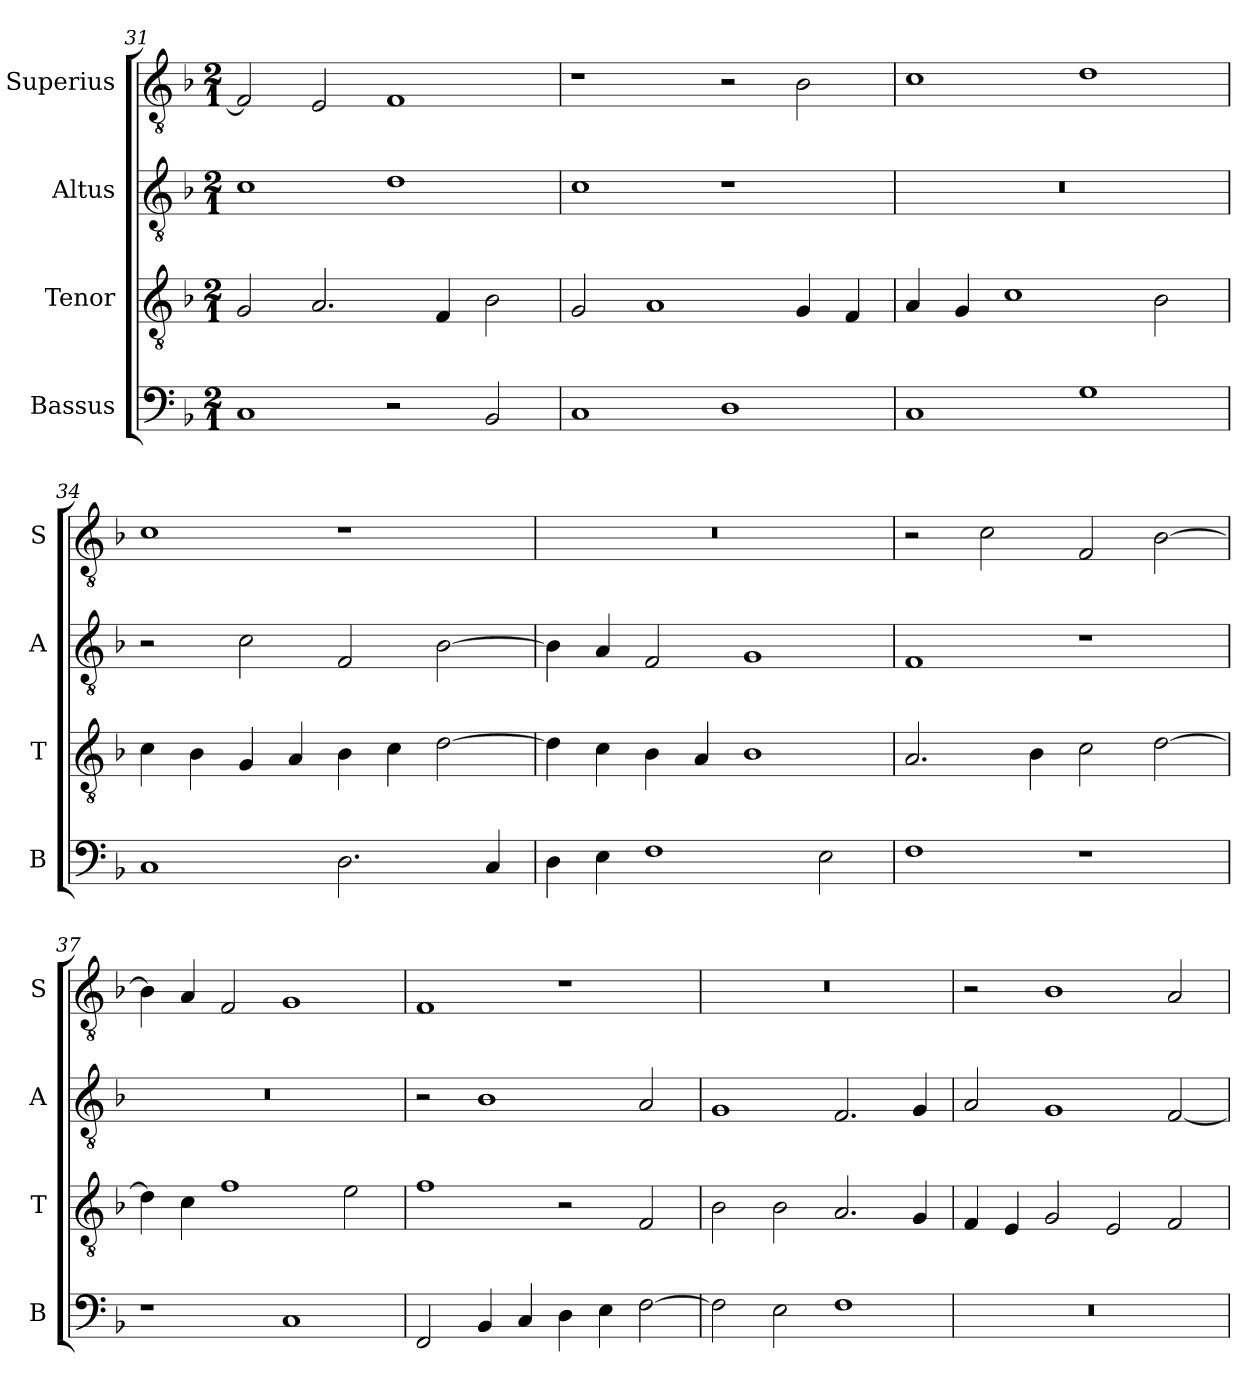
**kern	**kern	**kern	**kern
*part4	*part3	*part2	*part1
*staff4	*staff3	*staff2	*staff1
*I"Bassus	*I"Tenor	*I"Altus	*I"Superius
*I'B	*I'T	*I'A	*I'S
*clefF4	*clefGv2	*clefGv2	*clefGv2
*k[b-]	*k[b-]	*k[b-]	*k[b-]
*F:	*F:	*F:	*F:
*M2/1	*M2/1	*M2/1	*M2/1
=31	=31	=31	=31
1C	2G	1c	2F]
.	2.A	.	2E
2r	.	1d	1F
.	4F	.	.
2BB-	2B-	.	.
=32	=32	=32	=32
1C	2G	1c	1r
.	1A	.	.
1D	.	1r	2r
.	4G	.	2B-
.	4F	.	.
=33	=33	=33	=33
1C	4A	0r	1c
.	4G	.	.
.	1c	.	.
1G	.	.	1d
.	2B-	.	.
=34	=34	=34	=34
1C	4c	2r	1c
.	4B-	.	.
.	4G	2c	.
.	4A	.	.
2.D	4B-	2F	1r
.	4c	.	.
.	[2d	[2B-	.
4C	.	.	.
=35	=35	=35	=35
4D	4d]	4B-]	0r
4E	4c	4A	.
1F	4B-	2F	.
.	4A	.	.
.	1B-	1G	.
2E	.	.	.
=36	=36	=36	=36
1F	2.A	1F	2r
.	.	.	2c
.	4B-	.	.
1r	2c	1r	2F
.	[2d	.	[2B-
=37	=37	=37	=37
1r	4d]	0r	4B-]
.	4c	.	4A
.	1f	.	2F
1C	.	.	1G
.	2e	.	.
=38	=38	=38	=38
2FF	1f	2r	1F
4BB-	.	1B-	.
4C	.	.	.
4D	2r	.	1r
4E	.	.	.
[2F	2F	2A	.
=39	=39	=39	=39
2F]	2B-	1G	0r
2E	2B-	.	.
1F	2.A	2.F	.
.	4G	4G	.
=40	=40	=40	=40
0r	4F	2A	2r
.	4E	.	.
.	2G	1G	1B-
.	2E	.	.
.	2F	[2F	2A
=	=	=	=
*-	*-	*-	*-
